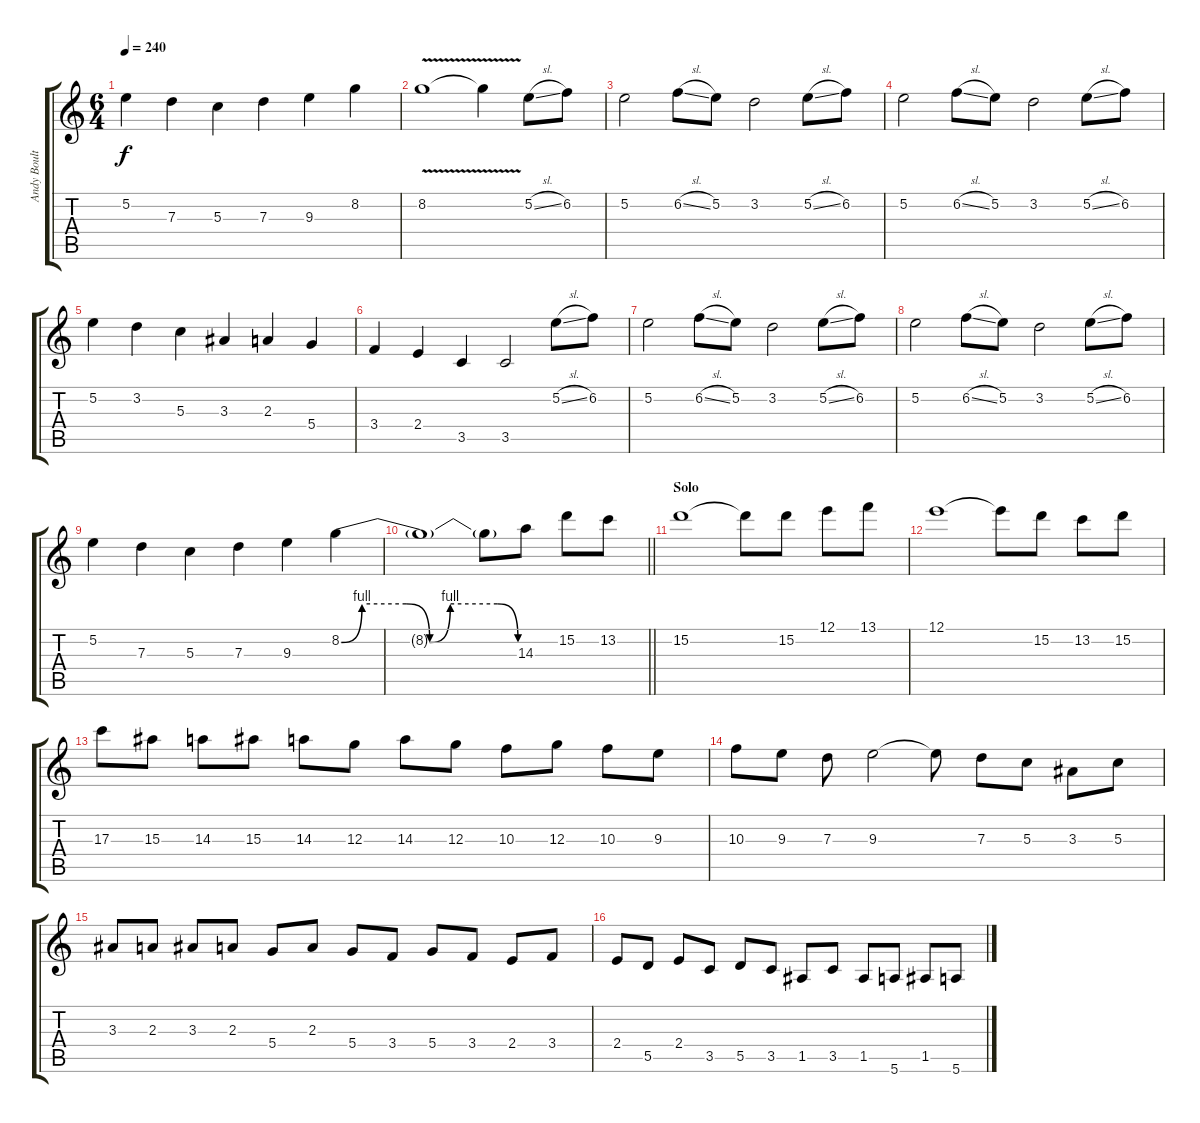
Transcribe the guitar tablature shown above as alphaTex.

\track ("Andy Boulton" "Andy Boult") {instrument distortionguitar}
\staff {score tabs}
\tuning (E4 B3 G3 D3 A2 E2) {hide}
\ts (6 4)
\tempo 240
\clef g2
\ks c
5.2.4{dy f} 7.3.4 5.3.4 7.3.4 9.3.4 8.2.4 |
8.2{v}.1 8.2{t}.4 5.2{sl}.8 6.2.8 |
5.2.2 6.2{sl}.8 5.2.8 3.2.2 5.2{sl}.8 6.2.8 |
5.2.2 6.2{sl}.8 5.2.8 3.2.2 5.2{sl}.8 6.2.8 |
5.2.4 3.2.4 5.3.4 3.3.4 2.3.4 5.4.4 |
3.4.4 2.4.4 3.5.4 3.5.2 5.2{sl}.8 6.2.8 |
5.2.2 6.2{sl}.8 5.2.8 3.2.2 5.2{sl}.8 6.2.8 |
5.2.2 6.2{sl}.8 5.2.8 3.2.2 5.2{sl}.8 6.2.8 |
5.2.4 7.3.4 5.3.4 7.3.4 9.3.4 8.2{be (custom 0 0 7 4 22 4 30 0 37 4 53 4 60 0)}.4 |
\barLineRight lightlight
8.2{t}.1 8.2{t}.8 14.3.8 15.2.8 13.2.8 |
\section ("" "Solo")
15.2.1 15.2{t}.8 15.2.8 12.1.8 13.1.8 |
12.1.1 12.1{t}.8 15.2.8 13.2.8 15.2.8 |
17.3.8 15.3.8 14.3.8 15.3.8 14.3.8 12.3.8 14.3.8 12.3.8 10.3.8 12.3.8 10.3.8 9.3.8 |
10.3.8 9.3.8 7.3.8 9.3.2 9.3{t}.8 7.3.8 5.3.8 3.3.8 5.3.8 |
3.3.8 2.3.8 3.3.8 2.3.8 5.4.8 2.3.8 5.4.8 3.4.8 5.4.8 3.4.8 2.4.8 3.4.8 |
2.4.8 5.5.8 2.4.8 3.5.8 5.5.8 3.5.8 1.5.8 3.5.8 1.5.8 5.6.8 1.5.8 5.6.8
